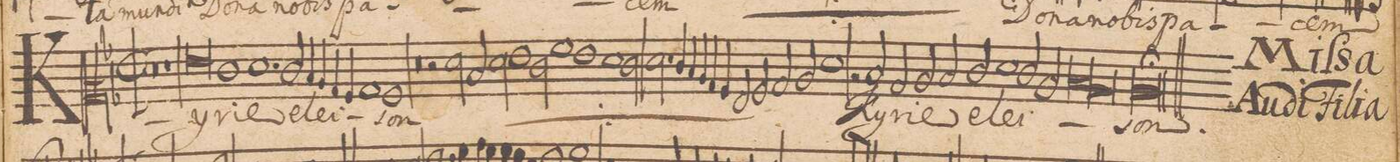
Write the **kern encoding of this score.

**kern	**text
*I"ALTVS.	*
*clefC2	*
*k[b-]	*
*met(c|)	*
*M2/1	*
0r	.
=2-	=2-
1r	.
0g\	Ky-
=3-	=3-
1e\	-ri-
=4-	=4-
1.f\	-e
2e/	e-
=5-	=5-
4d/	-lei-
4c/	.
4B-/	.
4A/	.
1B-/	.
=6-	=6-
1A/	-son
0r	.
=7-	=7-
2r	.
*2\right	*ij
2f\	Ky-
=8-	=8-
2d/	-ri-
2f\	-e
1g\	e-
=9-	=9-
2e\	.
1a\	.
1g\	.
=10-	=10-
1f\	.
2e\	.
=11-	=11-
2.f\	-lei-
4e/	.
4d/	.
4c/	.
4B-/	.
4A/	.
=12-	=12-
2G/	.
2A/	.
2B-/	.
2c/	.
=13-	=13-
1f\	-son
*	*Xij
2r	.
2d/	Ky-
=14-	=14-
2B-/	-ri-
2c/	-e
2d/	.
2e/	e-
=15-	=15-
1f\	-lei-
2e/	.
2c/	.
=16-	=16-
*lig	*
1d/	.
1c/	.
*Xlig	*
=17-	=17-
0c/;	-son.
*-	*-
